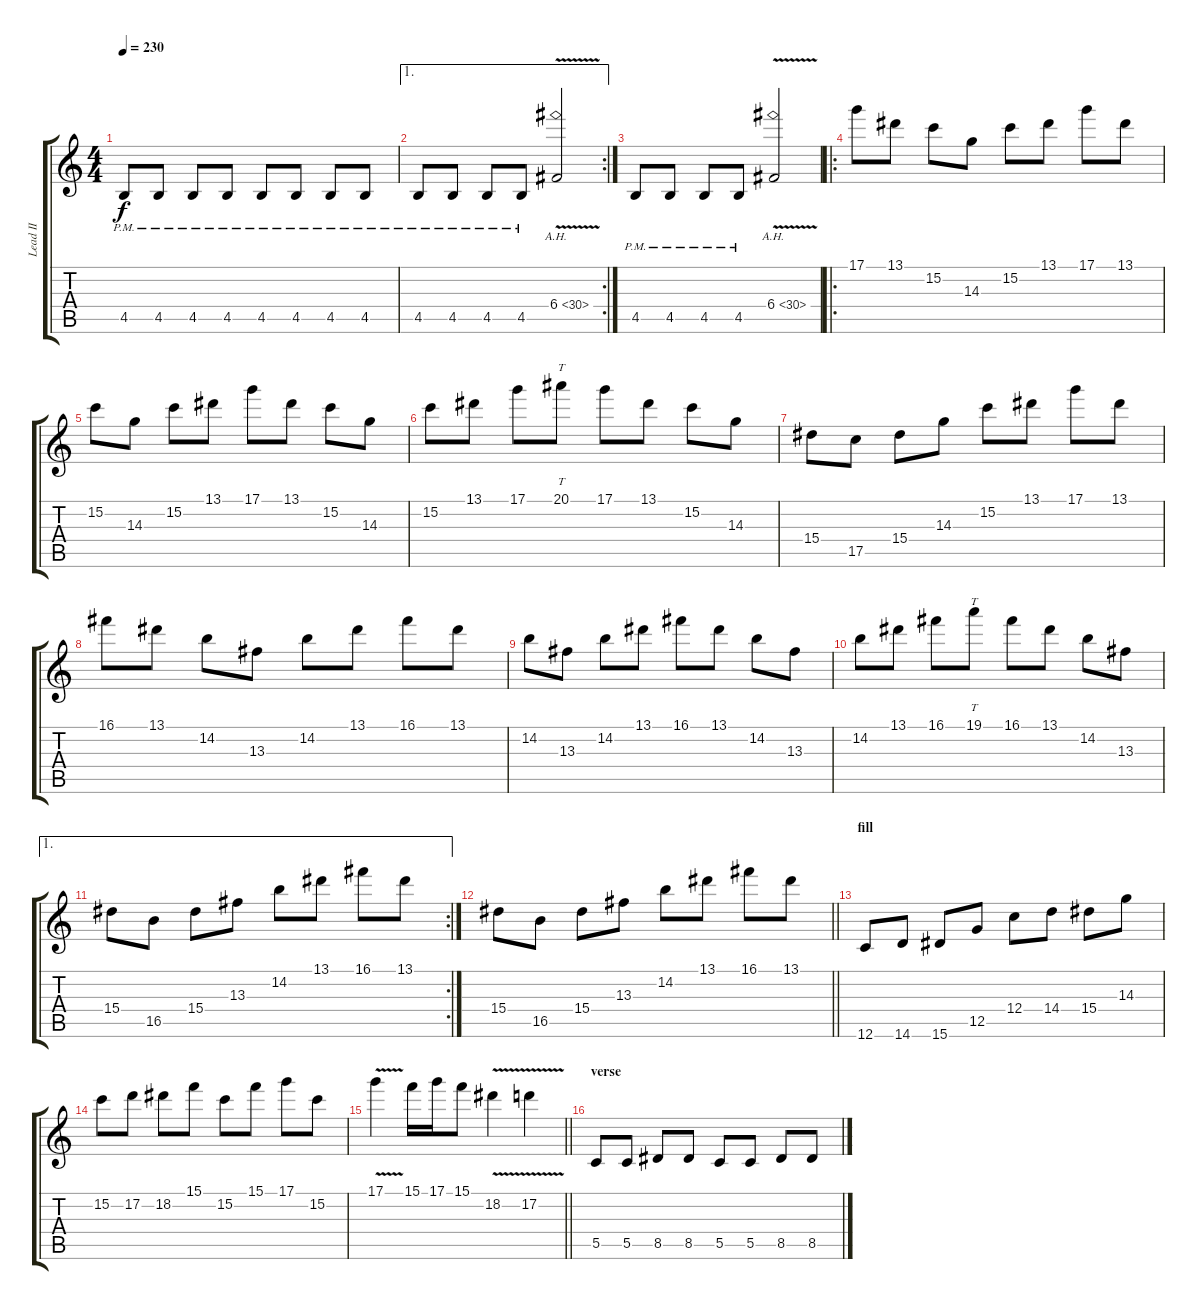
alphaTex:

\track ("Lead II" "Lead II") {instrument distortionguitar}
\staff {score tabs}
\tuning (D4 A3 F3 C3 G2 C2) {hide}
\ts (4 4)
\tempo 230
\clef g2
\ks c
4.5{pm}.8{dy f} 4.5{pm}.8 4.5{pm}.8 4.5{pm}.8 4.5{pm}.8 4.5{pm}.8 4.5{pm}.8 4.5{pm}.8 |
\ae 1
\rc 2
4.5{pm}.8 4.5{pm}.8 4.5{pm}.8 4.5{pm}.8 6.4{ah 24 v}.2 |
4.5{pm}.8 4.5{pm}.8 4.5{pm}.8 4.5{pm}.8 6.4{ah 24 v}.2 |
\ro
17.1.8{balance 16} 13.1.8 15.2.8 14.3.8 15.2.8 13.1.8 17.1.8 13.1.8 |
15.2.8 14.3.8 15.2.8 13.1.8 17.1.8 13.1.8 15.2.8 14.3.8 |
15.2.8 13.1.8 17.1.8 20.1.8{tt} 17.1.8 13.1.8 15.2.8 14.3.8 |
15.4.8 17.5.8 15.4.8 14.3.8 15.2.8 13.1.8 17.1.8 13.1.8 |
16.1.8 13.1.8 14.2.8 13.3.8 14.2.8 13.1.8 16.1.8 13.1.8 |
14.2.8 13.3.8 14.2.8 13.1.8 16.1.8 13.1.8 14.2.8 13.3.8 |
14.2.8 13.1.8 16.1.8 19.1.8{tt} 16.1.8 13.1.8 14.2.8 13.3.8 |
\ae 1
\rc 2
15.4.8 16.5.8 15.4.8 13.3.8 14.2.8 13.1.8 16.1.8 13.1.8 |
\barLineRight lightlight
15.4.8 16.5.8 15.4.8 13.3.8 14.2.8 13.1.8 16.1.8 13.1.8 |
\section ("" "fill")
12.6.8 14.6.8 15.6.8 12.5.8 12.4.8 14.4.8 15.4.8 14.3.8 |
15.2.8 17.2.8 18.2.8 15.1.8 15.2.8 15.1.8 17.1.8 15.2.8 |
\barLineRight lightlight
17.1{v}.4 15.1.16 17.1.16 15.1.8 18.2{v}.4 17.2{v}.4 |
\section ("" "verse")
5.5.8 5.5.8 8.5.8 8.5.8 5.5.8 5.5.8 8.5.8 8.5.8
